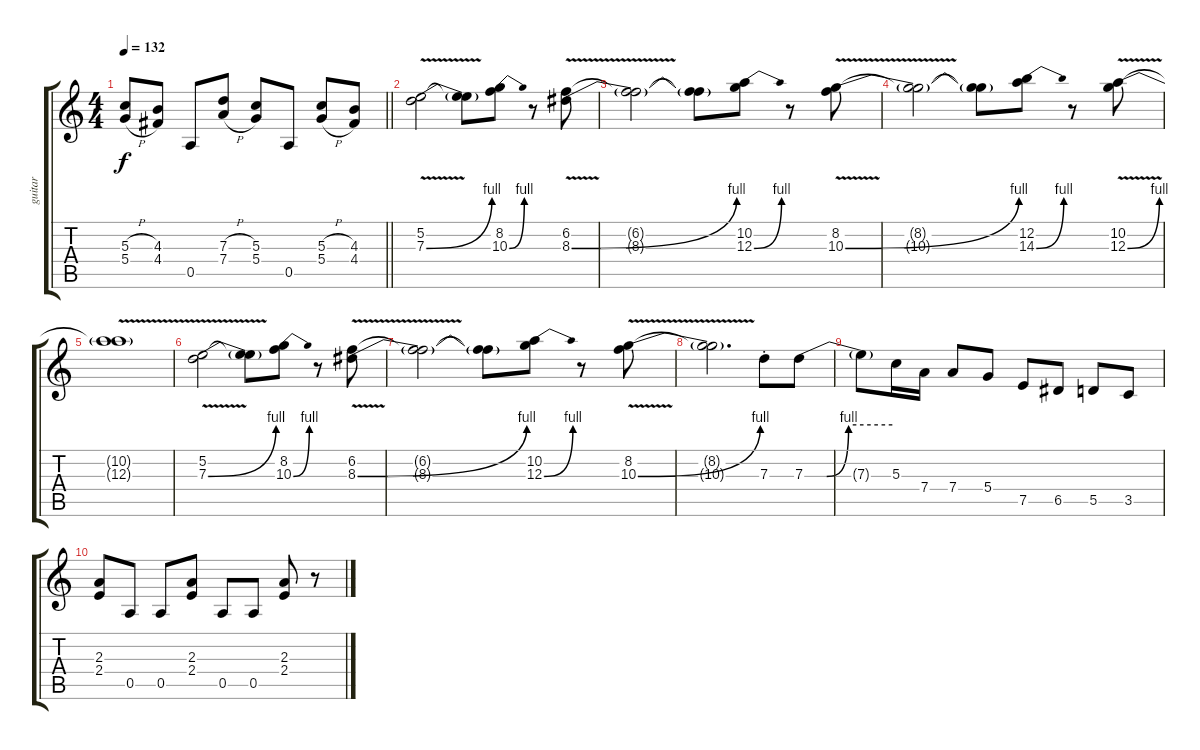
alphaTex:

\track ("guitar" "guitar") {instrument distortionguitar}
\staff {score tabs}
\tuning (E4 B3 G3 D3 A2 E2) {hide}
\ts (4 4)
\tempo 132
\clef g2
\barLineRight lightlight
\ks c
(5.3{h} 5.4{h}).8{dy f} (4.3 4.4).8 0.5.8 (7.3{h} 7.4{h}).8 (5.3 5.4).8 0.5.8 (5.3{h} 5.4{h}).8 (4.3 4.4).8 |
(5.2 7.3{be (bend 0 0 60 4) v}).2 (5.2{t} 7.3{t}).8 (8.2 10.3{be (bend 0 0 60 4)}).8 r.8 (6.2 8.3{be (bend 0 0 60 4) v}).8 |
(6.2{t} 8.3{t}).2 (6.2{t} 8.3{t}).8 (10.2 12.3{be (bend 0 0 60 4)}).8 r.8 (8.2 10.3{be (bend 0 0 60 4) v}).8 |
(8.2{t} 10.3{t}).2 (8.2{t} 10.3{t}).8 (12.2 14.3{be (bend 0 0 60 4)}).8 r.8 (10.2 12.3{be (bend 0 0 60 4) v}).8 |
(10.2{t} 12.3{t}).1 |
(5.2 7.3{be (bend 0 0 60 4) v}).2 (5.2{t} 7.3{t}).8 (8.2 10.3{be (bend 0 0 60 4)}).8 r.8 (6.2 8.3{be (bend 0 0 60 4) v}).8 |
(6.2{t} 8.3{t}).2 (6.2{t} 8.3{t}).8 (10.2 12.3{be (bend 0 0 60 4)}).8 r.8 (8.2 10.3{be (bend 0 0 60 4) v}).8 |
(8.2{t} 10.3{t}).2{d} 7.3{st}.8 7.3{be (custom 0 0 15 0 30 4 60 4)}.8 |
7.3{t}.8 5.3.16 7.4.16 7.4.8 5.4.8 7.5.8 6.5.8 5.5.8 3.5.8 |
(2.3 2.4).8 0.5.8 0.5.8 (2.3 2.4).8 0.5.8 0.5.8 (2.3 2.4).8 r.8
